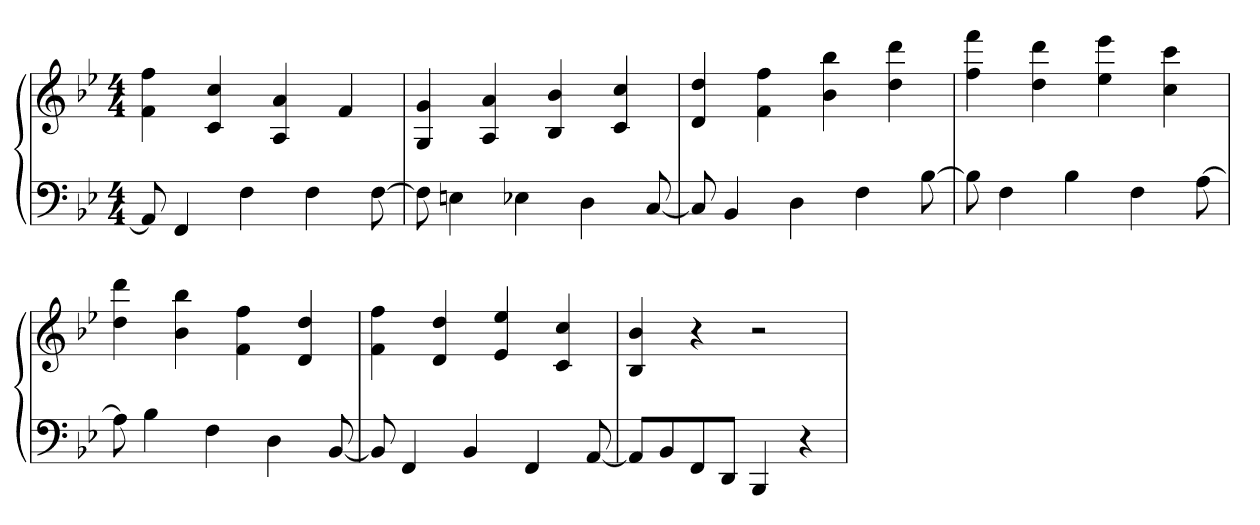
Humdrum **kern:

**kern	**kern
*part1	*part1
*staff2	*staff1
*clefF4	*clefG2
*k[b-e-]	*k[b-e-]
*M4/4	*M4/4
=	=
8AA]	4f 4ff
4FF	.
.	4c 4cc
4F	.
.	4A 4a
4F	.
.	4f
[8F	.
=	=
8F]	4G 4g
4En	.
.	4A 4a
4E-X	.
.	4B- 4b-
4D	.
.	4c 4cc
[8C	.
=	=
8C]	4d 4dd
4BB-	.
.	4f 4ff
4D	.
.	4b- 4bb-
4F	.
.	4dd 4ddd
[8B-	.
=	=
8B-]	4ff 4fff
4F	.
.	4dd 4ddd
4B-	.
.	4ee- 4eee-
4F	.
.	4cc 4ccc
[8A	.
=	=
8A]	4dd 4ddd
4B-	.
.	4b- 4bb-
4F	.
.	4f 4ff
4D	.
.	4d 4dd
[8BB-	.
=	=
8BB-]	4f 4ff
4FF	.
.	4d 4dd
4BB-	.
.	4e- 4ee-
4FF	.
.	4c 4cc
[8AA	.
=	=
8AAL]	4B- 4b-
8BB-	.
8FF	4r
8DDJ	.
4BBB-	2r
4r	.
=	=
*-	*-
